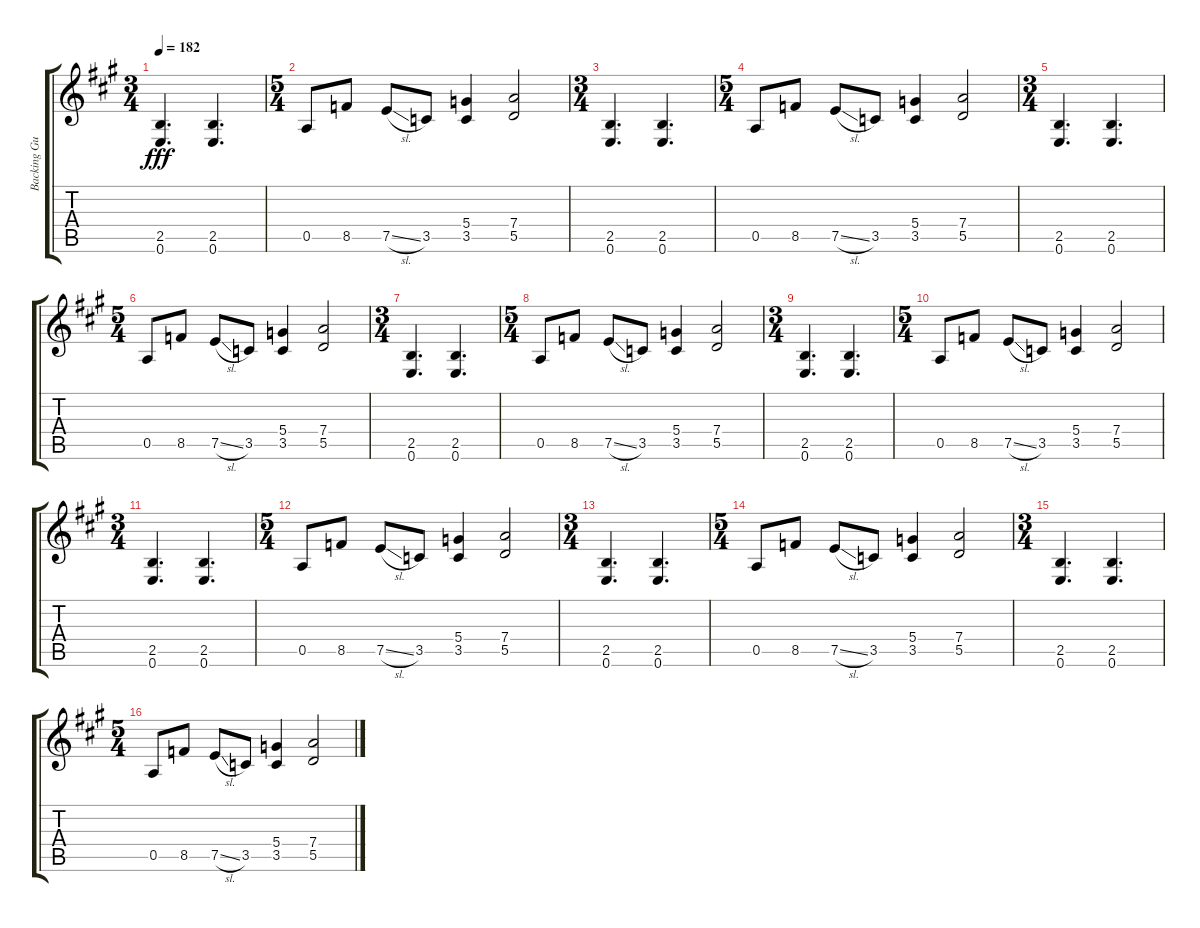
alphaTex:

\track ("Backing Guitar" "Backing Gu") {instrument overdrivenguitar}
\staff {score tabs}
\tuning (E4 B3 G3 D3 A2 E2) {hide}
\ts (3 4)
\tempo 182
\clef g2
\ks a
(2.5 0.6).4{d dy fff} (2.5 0.6).4{d} |
\ts (5 4)
0.5.8 8.5.8 7.5{sl}.8 3.5.8 (5.4 3.5).4 (7.4 5.5).2 |
\ts (3 4)
(2.5 0.6).4{d} (2.5 0.6).4{d} |
\ts (5 4)
0.5.8 8.5.8 7.5{sl}.8 3.5.8 (5.4 3.5).4 (7.4 5.5).2 |
\ts (3 4)
(2.5 0.6).4{d} (2.5 0.6).4{d} |
\ts (5 4)
0.5.8 8.5.8 7.5{sl}.8 3.5.8 (5.4 3.5).4 (7.4 5.5).2 |
\ts (3 4)
(2.5 0.6).4{d} (2.5 0.6).4{d} |
\ts (5 4)
0.5.8 8.5.8 7.5{sl}.8 3.5.8 (5.4 3.5).4 (7.4 5.5).2 |
\ts (3 4)
(2.5 0.6).4{d} (2.5 0.6).4{d} |
\ts (5 4)
0.5.8 8.5.8 7.5{sl}.8 3.5.8 (5.4 3.5).4 (7.4 5.5).2 |
\ts (3 4)
(2.5 0.6).4{d} (2.5 0.6).4{d} |
\ts (5 4)
0.5.8 8.5.8 7.5{sl}.8 3.5.8 (5.4 3.5).4 (7.4 5.5).2 |
\ts (3 4)
(2.5 0.6).4{d} (2.5 0.6).4{d} |
\ts (5 4)
0.5.8 8.5.8 7.5{sl}.8 3.5.8 (5.4 3.5).4 (7.4 5.5).2 |
\ts (3 4)
(2.5 0.6).4{d} (2.5 0.6).4{d} |
\ts (5 4)
0.5.8 8.5.8 7.5{sl}.8 3.5.8 (5.4 3.5).4 (7.4 5.5).2
